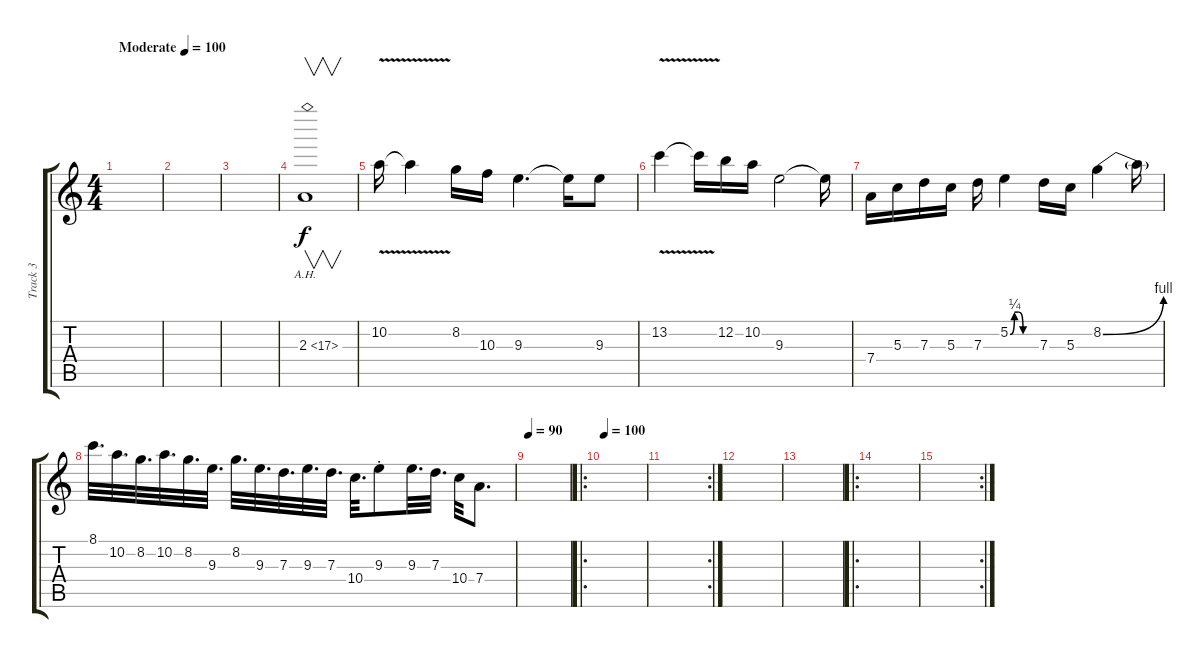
\track ("Track 3" "Track 3") {instrument distortionguitar}
\staff {score tabs}
\tuning (E4 B3 G3 D3 A2 E2) {hide}
\ts (4 4)
\tempo (100 "Moderate")
\clef g2
\ks c
|
|
|
2.3{ah 15}.1{v} |
10.2{v}.16 10.2{t}.4 8.2.16 10.3.16 9.3.4{d} 9.3{t}.16 9.3.8 |
13.2{v}.4 13.2{t}.16 12.2.16 10.2.16 9.3.2 9.3{t}.16 |
7.4.16 5.3.16 7.3.16 5.3.16 7.3.16 5.2{be (custom 0 0 10 1 20 1 30 0 60 0)}.4 7.3.16 5.3.16 8.2{be (bend 0 0 60 4)}.4 8.2{t}.16 |
8.1.32{d} 10.2.32{d} 8.2.32{d} 10.2.32{d} 8.2.32{d} 9.3.32{d} 8.2.32{d} 9.3.32{d} 7.3.32{d} 9.3.32{d} 7.3.32{d} 10.4.32{d} 9.3{st}.8 9.3.32{d} 7.3.32{d} 10.4.32 7.4.8{d} |
\tempo 90
|
\ro
\tempo 100
|
\rc 2
|
|
|
\ro
|
\rc 2
